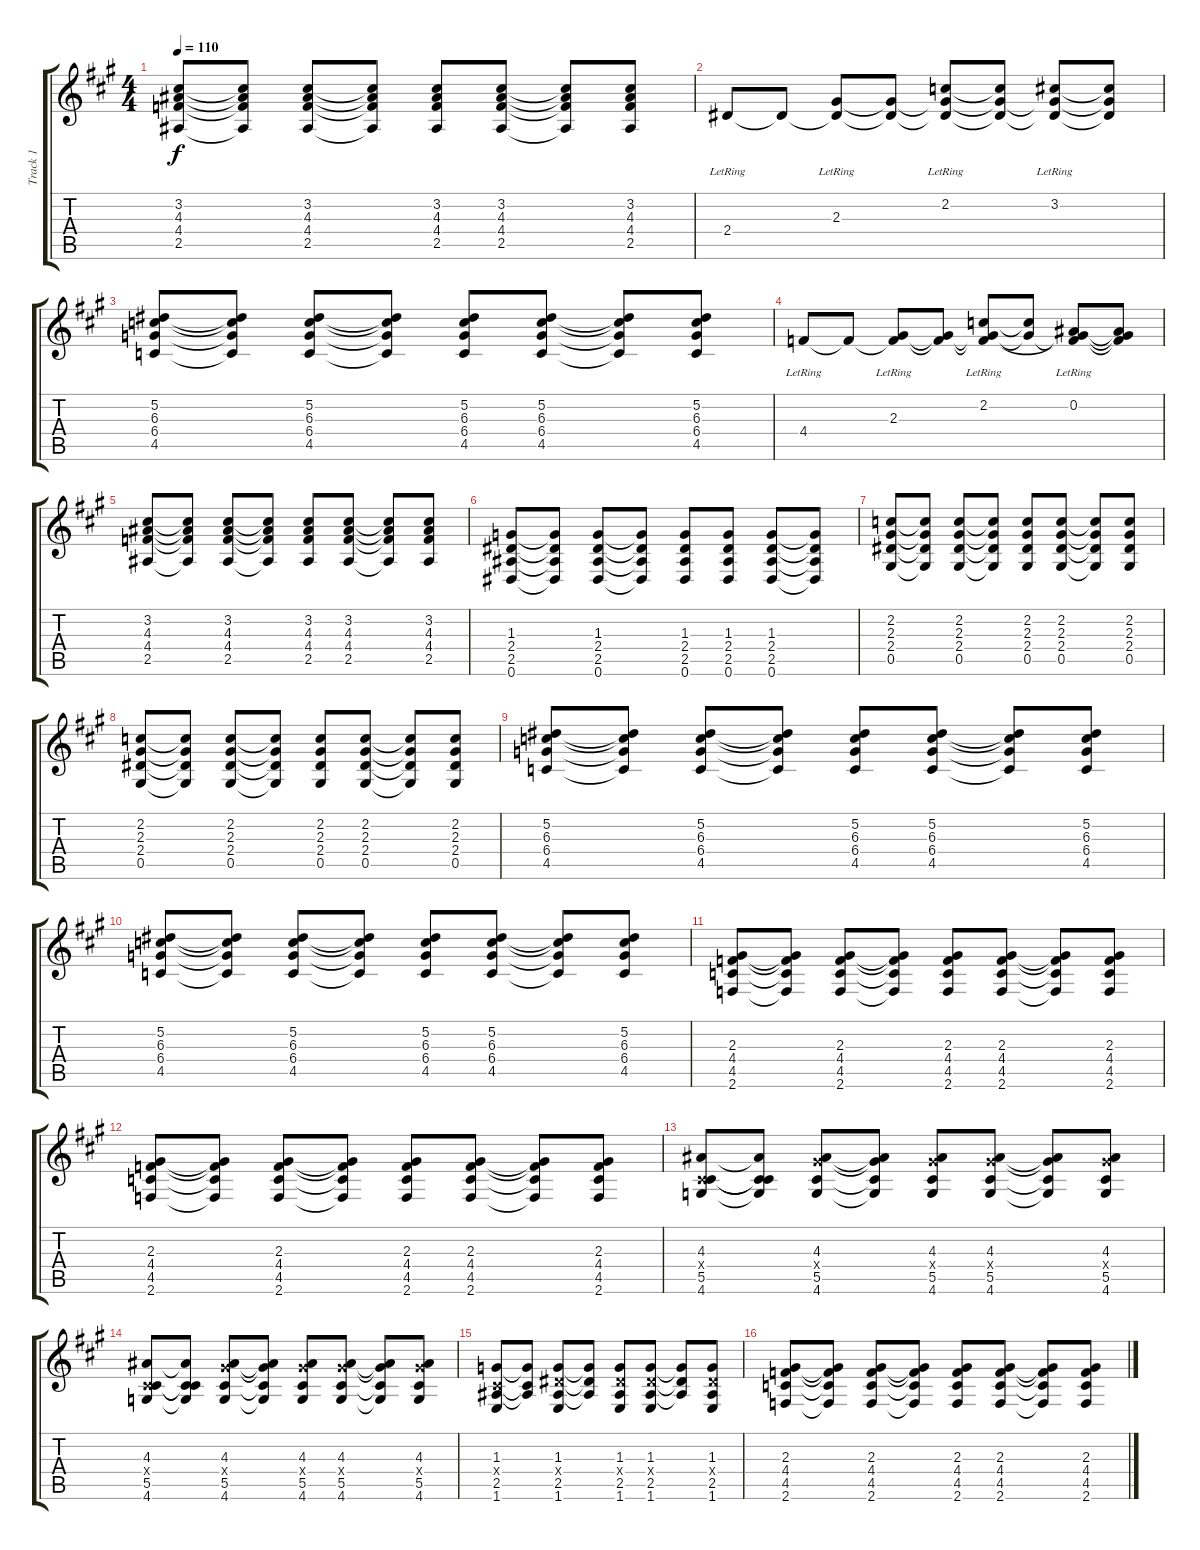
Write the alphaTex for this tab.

\track ("Track 1" "Track 1") {instrument overdrivenguitar}
\staff {score tabs}
\tuning (Eb4 Bb3 Gb3 Db3 Ab2 Eb2) {hide}
\ts (4 4)
\tempo 110
\clef g2
\ks a
(3.2 4.3 4.4 2.5).8{dy f} (3.2{t} 4.3{t} 4.4{t} 2.5{t}).8 (3.2 4.3 4.4 2.5).8 (3.2{t} 4.3{t} 4.4{t} 2.5{t}).8 (3.2 4.3 4.4 2.5).8 (3.2 4.3 4.4 2.5).8 (3.2{t} 4.3{t} 4.4{t} 2.5{t}).8 (3.2 4.3 4.4 2.5).8 |
2.4{lr}.8 2.4{t}.8 (2.3{lr} 2.4{t}).8 (2.3{t} 2.4{t}).8 (2.2{lr} 2.3{t} 2.4{t}).8 (2.2{t} 2.3{t} 2.4{t}).8 (3.2{lr} 2.3{t} 2.4{t}).8 (3.2{t} 2.3{t} 2.4{t}).8 |
(5.2 6.3 6.4 4.5).8 (5.2{t} 6.3{t} 6.4{t} 4.5{t}).8 (5.2 6.3 6.4 4.5).8 (5.2{t} 6.3{t} 6.4{t} 4.5{t}).8 (5.2 6.3 6.4 4.5).8 (5.2 6.3 6.4 4.5).8 (5.2{t} 6.3{t} 6.4{t} 4.5{t}).8 (5.2 6.3 6.4 4.5).8 |
4.4{lr}.8 4.4{t}.8 (2.3{lr} 4.4{t}).8 (2.3{t} 4.4{t}).8 (2.2{lr} 2.3{t} 4.4{t}).8 (2.2{t} 2.3{t}).8 (0.2{lr} 2.3{t} 4.4{t}).8 (0.2{t} 2.3{t} 4.4{t}).8 |
(3.2 4.3 4.4 2.5).8 (3.2{t} 4.3{t} 4.4{t} 2.5{t}).8 (3.2 4.3 4.4 2.5).8 (3.2{t} 4.3{t} 4.4{t} 2.5{t}).8 (3.2 4.3 4.4 2.5).8 (3.2 4.3 4.4 2.5).8 (3.2{t} 4.3{t} 4.4{t} 2.5{t}).8 (3.2 4.3 4.4 2.5).8 |
(1.3 2.4 2.5 0.6).8 (1.3{t} 2.4{t} 2.5{t} 0.6{t}).8 (1.3 2.4 2.5 0.6).8 (1.3{t} 2.4{t} 2.5{t} 0.6{t}).8 (1.3 2.4 2.5 0.6).8 (1.3 2.4 2.5 0.6).8 (1.3 2.4 2.5 0.6).8 (1.3{t} 2.4{t} 2.5{t} 0.6{t}).8 |
(2.2 2.3 2.4 0.5).8 (2.2{t} 2.3{t} 2.4{t} 0.5{t}).8 (2.2 2.3 2.4 0.5).8 (2.2{t} 2.3{t} 2.4{t} 0.5{t}).8 (2.2 2.3 2.4 0.5).8 (2.2 2.3 2.4 0.5).8 (2.2{t} 2.3{t} 2.4{t} 0.5{t}).8 (2.2 2.3 2.4 0.5).8 |
(2.2 2.3 2.4 0.5).8 (2.2{t} 2.3{t} 2.4{t} 0.5{t}).8 (2.2 2.3 2.4 0.5).8 (2.2{t} 2.3{t} 2.4{t} 0.5{t}).8 (2.2 2.3 2.4 0.5).8 (2.2 2.3 2.4 0.5).8 (2.2{t} 2.3{t} 2.4{t} 0.5{t}).8 (2.2 2.3 2.4 0.5).8 |
(5.2 6.3 6.4 4.5).8 (5.2{t} 6.3{t} 6.4{t} 4.5{t}).8 (5.2 6.3 6.4 4.5).8 (5.2{t} 6.3{t} 6.4{t} 4.5{t}).8 (5.2 6.3 6.4 4.5).8 (5.2 6.3 6.4 4.5).8 (5.2{t} 6.3{t} 6.4{t} 4.5{t}).8 (5.2 6.3 6.4 4.5).8 |
(5.2 6.3 6.4 4.5).8 (5.2{t} 6.3{t} 6.4{t} 4.5{t}).8 (5.2 6.3 6.4 4.5).8 (5.2{t} 6.3{t} 6.4{t} 4.5{t}).8 (5.2 6.3 6.4 4.5).8 (5.2 6.3 6.4 4.5).8 (5.2{t} 6.3{t} 6.4{t} 4.5{t}).8 (5.2 6.3 6.4 4.5).8 |
(2.3 4.4 4.5 2.6).8 (2.3{t} 4.4{t} 4.5{t} 2.6{t}).8 (2.3 4.4 4.5 2.6).8 (2.3{t} 4.4{t} 4.5{t} 2.6{t}).8 (2.3 4.4 4.5 2.6).8 (2.3 4.4 4.5 2.6).8 (2.3{t} 4.4{t} 4.5{t} 2.6{t}).8 (2.3 4.4 4.5 2.6).8 |
(2.3 4.4 4.5 2.6).8 (2.3{t} 4.4{t} 4.5{t} 2.6{t}).8 (2.3 4.4 4.5 2.6).8 (2.3{t} 4.4{t} 4.5{t} 2.6{t}).8 (2.3 4.4 4.5 2.6).8 (2.3 4.4 4.5 2.6).8 (2.3{t} 4.4{t} 4.5{t} 2.6{t}).8 (2.3 4.4 4.5 2.6).8 |
(4.3 0.4{x} 5.5 4.6).8 (4.3{t} 0.4{t} 5.5{t} 4.6{t}).8 (4.3 7.4{x} 5.5 4.6).8 (4.3{t} 7.4{t} 5.5{t} 4.6{t}).8 (4.3 7.4{x} 5.5 4.6).8 (4.3 7.4{x} 5.5 4.6).8 (4.3{t} 7.4{t} 5.5{t} 4.6{t}).8 (4.3 7.4{x} 5.5 4.6).8 |
(4.3 0.4{x} 5.5 4.6).8 (4.3{t} 0.4{t} 5.5{t} 4.6{t}).8 (4.3 7.4{x} 5.5 4.6).8 (4.3{t} 7.4{t} 5.5{t} 4.6{t}).8 (4.3 7.4{x} 5.5 4.6).8 (4.3 7.4{x} 5.5 4.6).8 (4.3{t} 7.4{t} 5.5{t} 4.6{t}).8 (4.3 7.4{x} 5.5 4.6).8 |
(1.3 0.4{x} 2.5 1.6).8 (1.3{t} 0.4{t} 2.5{t}).8 (1.3 2.4{x} 2.5 1.6).8 (1.3{t} 2.4{t} 2.5{t}).8 (1.3 2.4{x} 2.5 1.6).8 (1.3 2.4{x} 2.5 1.6).8 (1.3{t} 2.4{t} 2.5{t}).8 (1.3 2.4{x} 2.5 1.6).8 |
(2.3 4.4 4.5 2.6).8 (2.3{t} 4.4{t} 4.5{t} 2.6{t}).8 (2.3 4.4 4.5 2.6).8 (2.3{t} 4.4{t} 4.5{t} 2.6{t}).8 (2.3 4.4 4.5 2.6).8 (2.3 4.4 4.5 2.6).8 (2.3{t} 4.4{t} 4.5{t} 2.6{t}).8 (2.3 4.4 4.5 2.6).8
